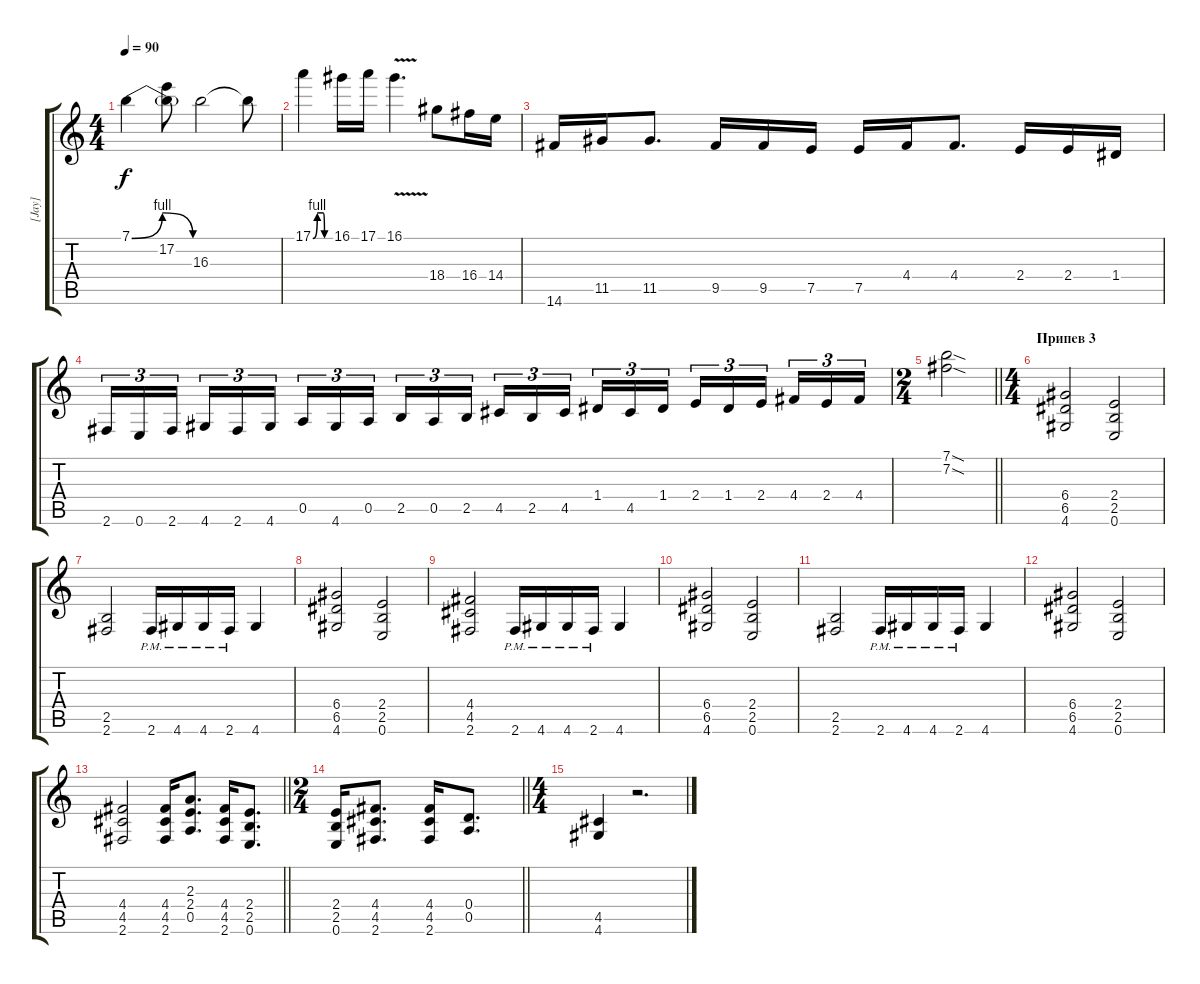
\track ("[Jay]" "[Jay]") {instrument overdrivenguitar}
\staff {score tabs}
\tuning (E4 B3 G3 D3 A2 E2) {hide}
\ts (4 4)
\tempo 90
\clef g2
\ks c
7.1{be (bendrelease 0 0 30 4 50 4 60 0)}.4{dy f} (7.1{t} 17.2).8 16.3.2 16.3{t}.8 |
17.1{be (custom 0 0 15 4 35 4 40 0 45 0 60 0)}.4 16.1.16 17.1.16 16.1{v}.4{d} 18.4.8 16.4.16 14.4.16 |
14.6.16 11.5.16 11.5.8{d} 9.5.16 9.5.16 7.5.16 7.5.16 4.4.16 4.4.8{d} 2.4.16 2.4.16 1.4.16 |
2.6.16{tu (3 2)} 0.6.16{tu (3 2)} 2.6.16{tu (3 2) beam splitsecondary} 4.6.16{tu (3 2)} 2.6.16{tu (3 2)} 4.6.16{tu (3 2)} 0.5.16{tu (3 2)} 4.6.16{tu (3 2)} 0.5.16{tu (3 2) beam splitsecondary} 2.5.16{tu (3 2)} 0.5.16{tu (3 2)} 2.5.16{tu (3 2)} 4.5.16{tu (3 2)} 2.5.16{tu (3 2)} 4.5.16{tu (3 2) beam splitsecondary} 1.4.16{tu (3 2)} 4.5.16{tu (3 2)} 1.4.16{tu (3 2)} 2.4.16{tu (3 2)} 1.4.16{tu (3 2)} 2.4.16{tu (3 2) beam splitsecondary} 4.4.16{tu (3 2)} 2.4.16{tu (3 2)} 4.4.16{tu (3 2)} |
\ts (2 4)
\barLineRight lightlight
(7.1{sod} 7.2{sod}).2{volume 0} |
\ts (4 4)
\section ("" "Припев 3")
(6.4 6.5 4.6).2{volume 13 instrument distortionguitar} (2.4 2.5 0.6).2 |
(2.5 2.6).2 2.6{pm}.16 4.6{pm}.16 4.6{pm}.16 2.6{pm}.16 4.6.4 |
(6.4 6.5 4.6).2 (2.4 2.5 0.6).2 |
(4.4 4.5 2.6).2 2.6{pm}.16 4.6{pm}.16 4.6{pm}.16 2.6{pm}.16 4.6.4 |
(6.4 6.5 4.6).2 (2.4 2.5 0.6).2 |
(2.5 2.6).2 2.6{pm}.16 4.6{pm}.16 4.6{pm}.16 2.6{pm}.16 4.6.4 |
(6.4 6.5 4.6).2 (2.4 2.5 0.6).2 |
\barLineRight lightlight
(4.4 4.5 2.6).2 (4.4 4.5 2.6).16 (2.3 2.4 0.5).8{d} (4.4 4.5 2.6).16 (2.4 2.5 0.6).8{d} |
\ts (2 4)
\barLineRight lightlight
(2.4 2.5 0.6).16 (4.4 4.5 2.6).8{d} (4.4 4.5 2.6).16 (0.4 0.5).8{d} |
\ts (4 4)
(4.5 4.6).4 r.2{d}
